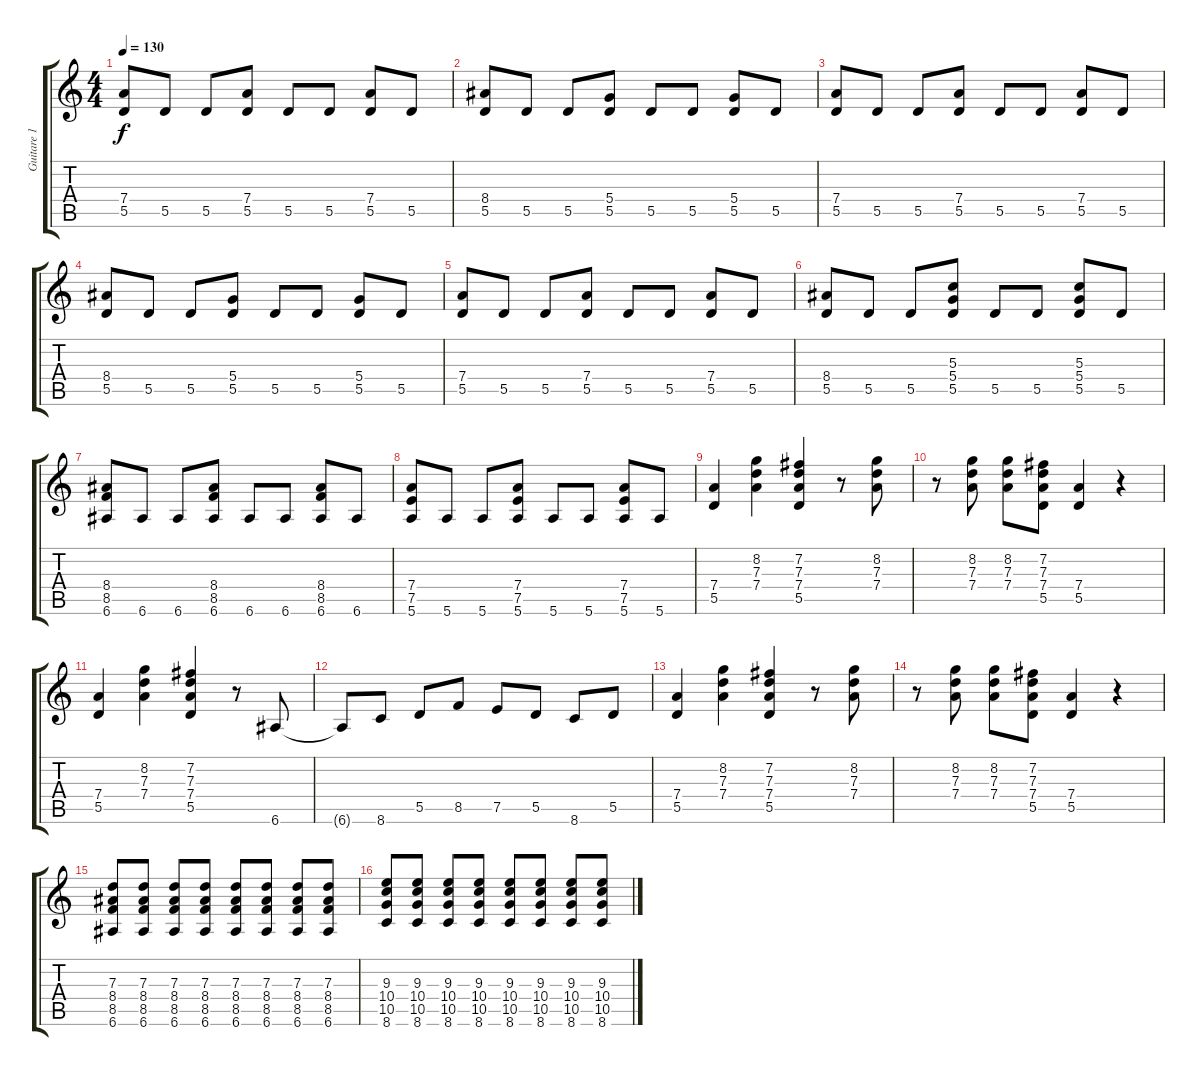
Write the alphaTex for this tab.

\track ("Guitare 1" "Guitare 1") {instrument distortionguitar}
\staff {score tabs}
\tuning (E4 B3 G3 D3 A2 E2) {hide}
\ts (4 4)
\tempo 130
\clef g2
\ks c
(7.4 5.5).8{dy f} 5.5.8 5.5.8 (7.4 5.5).8 5.5.8 5.5.8 (7.4 5.5).8 5.5.8 |
(8.4 5.5).8 5.5.8 5.5.8 (5.4 5.5).8 5.5.8 5.5.8 (5.4 5.5).8 5.5.8 |
(7.4 5.5).8 5.5.8 5.5.8 (7.4 5.5).8 5.5.8 5.5.8 (7.4 5.5).8 5.5.8 |
(8.4 5.5).8 5.5.8 5.5.8 (5.4 5.5).8 5.5.8 5.5.8 (5.4 5.5).8 5.5.8 |
(7.4 5.5).8 5.5.8 5.5.8 (7.4 5.5).8 5.5.8 5.5.8 (7.4 5.5).8 5.5.8 |
(8.4 5.5).8 5.5.8 5.5.8 (5.3 5.4 5.5).8 5.5.8 5.5.8 (5.3 5.4 5.5).8 5.5.8 |
(8.4 8.5 6.6).8 6.6.8 6.6.8 (8.4 8.5 6.6).8 6.6.8 6.6.8 (8.4 8.5 6.6).8 6.6.8 |
(7.4 7.5 5.6).8 5.6.8 5.6.8 (7.4 7.5 5.6).8 5.6.8 5.6.8 (7.4 7.5 5.6).8 5.6.8 |
(7.4 5.5).4 (8.2 7.3 7.4).4 (7.2 7.3 7.4 5.5).4 r.8 (8.2 7.3 7.4).8 |
r.8 (8.2 7.3 7.4).8 (8.2 7.3 7.4).8 (7.2 7.3 7.4 5.5).8 (7.4 5.5).4 r.4 |
(7.4 5.5).4 (8.2 7.3 7.4).4 (7.2 7.3 7.4 5.5).4 r.8 6.6.8 |
6.6{t}.8 8.6.8 5.5.8 8.5.8 7.5.8 5.5.8 8.6.8 5.5.8 |
(7.4 5.5).4 (8.2 7.3 7.4).4 (7.2 7.3 7.4 5.5).4 r.8 (8.2 7.3 7.4).8 |
r.8 (8.2 7.3 7.4).8 (8.2 7.3 7.4).8 (7.2 7.3 7.4 5.5).8 (7.4 5.5).4 r.4 |
(7.3 8.4 8.5 6.6).8 (7.3 8.4 8.5 6.6).8 (7.3 8.4 8.5 6.6).8 (7.3 8.4 8.5 6.6).8 (7.3 8.4 8.5 6.6).8 (7.3 8.4 8.5 6.6).8 (7.3 8.4 8.5 6.6).8 (7.3 8.4 8.5 6.6).8 |
(9.3 10.4 10.5 8.6).8 (9.3 10.4 10.5 8.6).8 (9.3 10.4 10.5 8.6).8 (9.3 10.4 10.5 8.6).8 (9.3 10.4 10.5 8.6).8 (9.3 10.4 10.5 8.6).8 (9.3 10.4 10.5 8.6).8 (9.3 10.4 10.5 8.6).8
